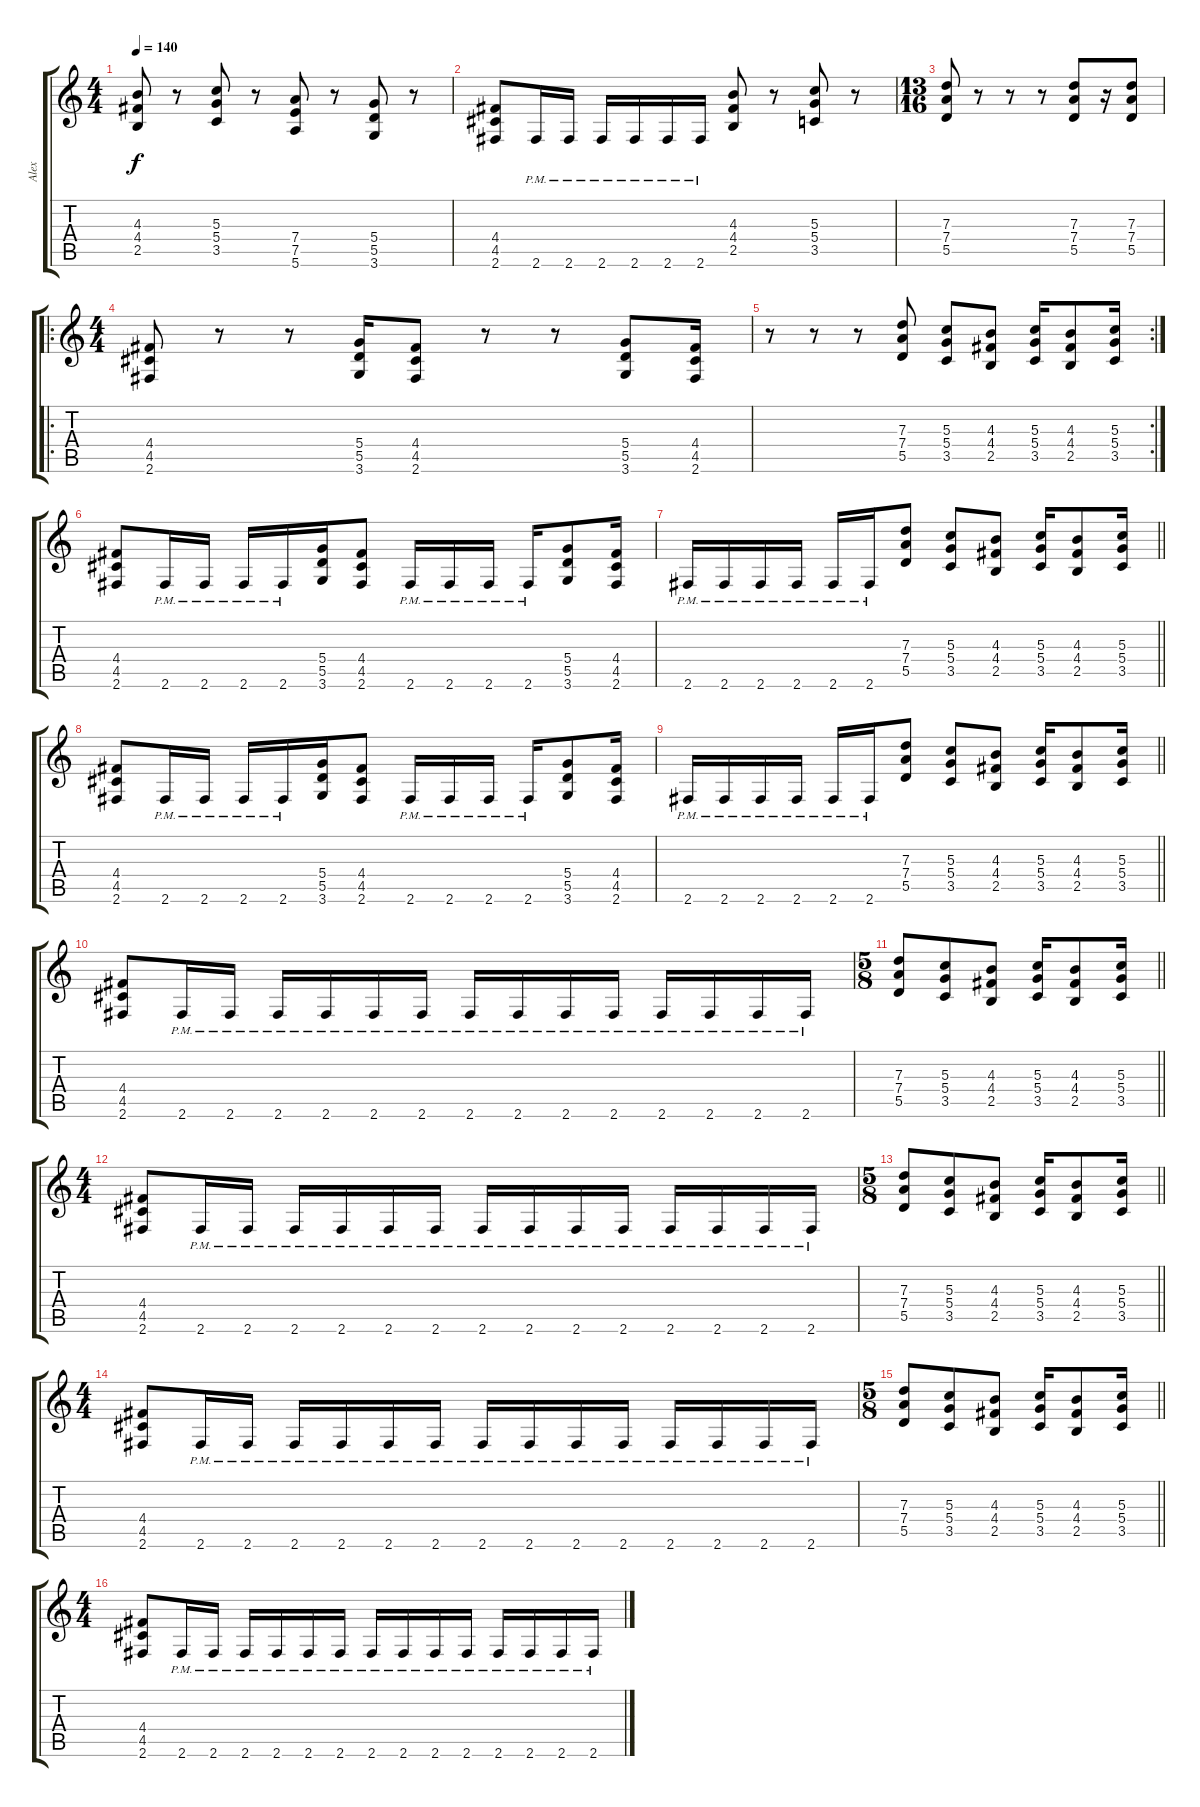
\track ("Alex" "Alex") {instrument overdrivenguitar}
\staff {score tabs}
\tuning (E4 B3 G3 D3 A2 E2) {hide}
\ts (4 4)
\tempo 140
\clef g2
\ks c
(4.3 4.4 2.5).8{dy f} r.8 (5.3 5.4 3.5).8 r.8 (7.4 7.5 5.6).8 r.8 (5.4 5.5 3.6).8 r.8 |
(4.4 4.5 2.6).8 2.6{pm}.16 2.6{pm}.16 2.6{pm}.16 2.6{pm}.16 2.6{pm}.16 2.6{pm}.16 (4.3 4.4 2.5).8 r.8 (5.3 5.4 3.5).8 r.8 |
\ts (13 16)
(7.3 7.4 5.5).8 r.8 r.8 r.8 (7.3 7.4 5.5).8 r.16 (7.3 7.4 5.5).8 |
\ro
\ts (4 4)
(4.4 4.5 2.6).8 r.8 r.8 (5.4 5.5 3.6).16 (4.4 4.5 2.6).8 r.8 r.8 (5.4 5.5 3.6).8 (4.4 4.5 2.6).16 |
\rc 2
r.8 r.8 r.8 (7.3 7.4 5.5).8 (5.3 5.4 3.5).8 (4.3 4.4 2.5).8 (5.3 5.4 3.5).16 (4.3 4.4 2.5).8 (5.3 5.4 3.5).16 |
(4.4 4.5 2.6).8 2.6{pm}.16 2.6{pm}.16 2.6{pm}.16 2.6{pm}.16 (5.4 5.5 3.6).16 (4.4 4.5 2.6).8 2.6{pm}.16 2.6{pm}.16 2.6{pm}.16 2.6{pm}.16 (5.4 5.5 3.6).8 (4.4 4.5 2.6).16 |
\barLineRight lightlight
2.6{pm}.16 2.6{pm}.16 2.6{pm}.16 2.6{pm}.16 2.6{pm}.16 2.6{pm}.16 (7.3 7.4 5.5).8 (5.3 5.4 3.5).8 (4.3 4.4 2.5).8 (5.3 5.4 3.5).16 (4.3 4.4 2.5).8 (5.3 5.4 3.5).16 |
(4.4 4.5 2.6).8 2.6{pm}.16 2.6{pm}.16 2.6{pm}.16 2.6{pm}.16 (5.4 5.5 3.6).16 (4.4 4.5 2.6).8 2.6{pm}.16 2.6{pm}.16 2.6{pm}.16 2.6{pm}.16 (5.4 5.5 3.6).8 (4.4 4.5 2.6).16 |
\barLineRight lightlight
2.6{pm}.16 2.6{pm}.16 2.6{pm}.16 2.6{pm}.16 2.6{pm}.16 2.6{pm}.16 (7.3 7.4 5.5).8 (5.3 5.4 3.5).8 (4.3 4.4 2.5).8 (5.3 5.4 3.5).16 (4.3 4.4 2.5).8 (5.3 5.4 3.5).16 |
(4.4 4.5 2.6).8 2.6{pm}.16 2.6{pm}.16 2.6{pm}.16 2.6{pm}.16 2.6{pm}.16 2.6{pm}.16 2.6{pm}.16 2.6{pm}.16 2.6{pm}.16 2.6{pm}.16 2.6{pm}.16 2.6{pm}.16 2.6{pm}.16 2.6{pm}.16 |
\ts (5 8)
\barLineRight lightlight
(7.3 7.4 5.5).8 (5.3 5.4 3.5).8 (4.3 4.4 2.5).8 (5.3 5.4 3.5).16 (4.3 4.4 2.5).8 (5.3 5.4 3.5).16 |
\ts (4 4)
(4.4 4.5 2.6).8 2.6{pm}.16 2.6{pm}.16 2.6{pm}.16 2.6{pm}.16 2.6{pm}.16 2.6{pm}.16 2.6{pm}.16 2.6{pm}.16 2.6{pm}.16 2.6{pm}.16 2.6{pm}.16 2.6{pm}.16 2.6{pm}.16 2.6{pm}.16 |
\ts (5 8)
\barLineRight lightlight
(7.3 7.4 5.5).8 (5.3 5.4 3.5).8 (4.3 4.4 2.5).8 (5.3 5.4 3.5).16 (4.3 4.4 2.5).8 (5.3 5.4 3.5).16 |
\ts (4 4)
(4.4 4.5 2.6).8 2.6{pm}.16 2.6{pm}.16 2.6{pm}.16 2.6{pm}.16 2.6{pm}.16 2.6{pm}.16 2.6{pm}.16 2.6{pm}.16 2.6{pm}.16 2.6{pm}.16 2.6{pm}.16 2.6{pm}.16 2.6{pm}.16 2.6{pm}.16 |
\ts (5 8)
\barLineRight lightlight
(7.3 7.4 5.5).8 (5.3 5.4 3.5).8 (4.3 4.4 2.5).8 (5.3 5.4 3.5).16 (4.3 4.4 2.5).8 (5.3 5.4 3.5).16 |
\ts (4 4)
(4.4 4.5 2.6).8 2.6{pm}.16 2.6{pm}.16 2.6{pm}.16 2.6{pm}.16 2.6{pm}.16 2.6{pm}.16 2.6{pm}.16 2.6{pm}.16 2.6{pm}.16 2.6{pm}.16 2.6{pm}.16 2.6{pm}.16 2.6{pm}.16 2.6{pm}.16
